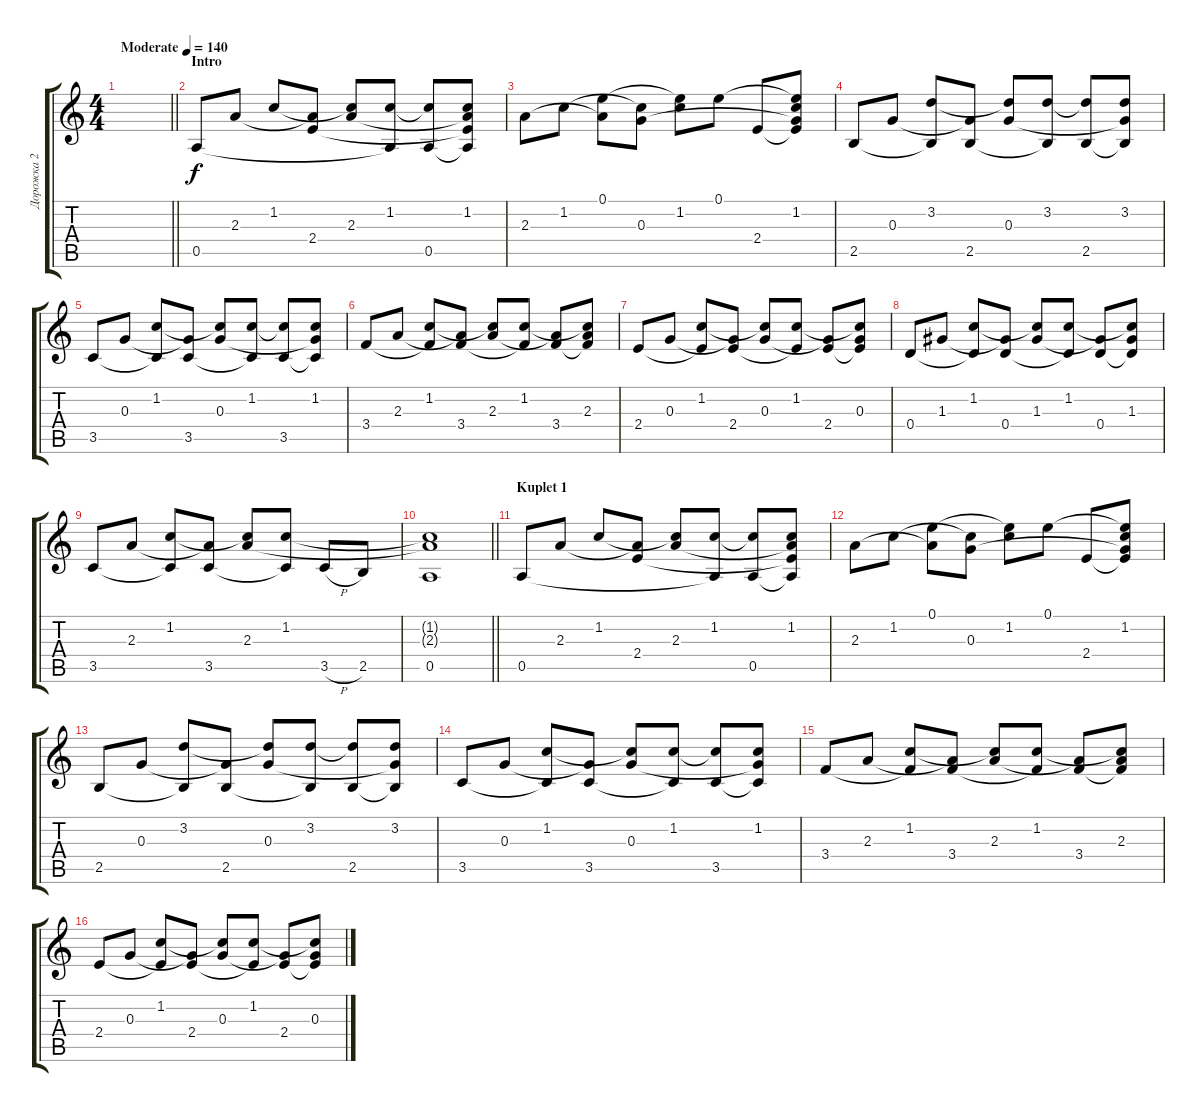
\track ("Дорожка 2" "Дорожка 2") {instrument acousticguitarsteel}
\staff {score tabs}
\tuning (E4 B3 G3 D3 A2 E2) {hide}
\ts (4 4)
\tempo (140 "Moderate")
\clef g2
\barLineRight lightlight
\ks c
|
\section ("" "Intro")
0.5.8 2.3.8 1.2.8 (2.3{t} 2.4).8 (1.2{t} 2.3).8 (1.2 0.5{t}).8 (1.2{t} 0.5).8 (1.2 2.3{t} 2.4{t} 0.5{t}).8 |
2.3.8 1.2.8 (0.1 2.3{t}).8 (1.2{t} 0.3).8 (0.1{t} 1.2).8 0.1.8 2.4.8 (0.1{t} 1.2 0.3{t} 2.4{t}).8 |
2.5.8 0.3.8 (3.2 2.5{t}).8 (0.3{t} 2.5).8 (3.2{t} 0.3).8 (3.2 2.5{t}).8 (3.2{t} 2.5).8 (3.2 0.3{t} 2.5{t}).8 |
3.5.8 0.3.8 (1.2 3.5{t}).8 (0.3{t} 3.5).8 (1.2{t} 0.3).8 (1.2 3.5{t}).8 (1.2{t} 3.5).8 (1.2 0.3{t} 3.5{t}).8 |
3.4.8 2.3.8 (1.2 3.4{t}).8 (2.3{t} 3.4).8 (1.2{t} 2.3).8 (1.2 3.4{t}).8 (2.3{t} 3.4).8 (1.2{t} 2.3 3.4{t}).8 |
2.4.8 0.3.8 (1.2 2.4{t}).8 (0.3{t} 2.4).8 (1.2{t} 0.3).8 (1.2 2.4{t}).8 (0.3{t} 2.4).8 (1.2{t} 0.3 2.4{t}).8 |
0.4.8 1.3.8 (1.2 0.4{t}).8 (1.3{t} 0.4).8 (1.2{t} 1.3).8 (1.2 0.4{t}).8 (1.3{t} 0.4).8 (1.2{t} 1.3 0.4{t}).8 |
3.5.8 2.3.8 (1.2 3.5{t}).8 (2.3{t} 3.5).8 (1.2{t} 2.3).8 (1.2 3.5{t}).8 3.5{h}.8 2.5.8 |
\barLineRight lightlight
(1.2{t} 2.3{t} 0.5).1 |
\section ("" "Kuplet 1")
0.5.8 2.3.8 1.2.8 (2.3{t} 2.4).8 (1.2{t} 2.3).8 (1.2 0.5{t}).8 (1.2{t} 0.5).8 (1.2 2.3{t} 2.4{t} 0.5{t}).8 |
2.3.8 1.2.8 (0.1 2.3{t}).8 (1.2{t} 0.3).8 (0.1{t} 1.2).8 0.1.8 2.4.8 (0.1{t} 1.2 0.3{t} 2.4{t}).8 |
2.5.8 0.3.8 (3.2 2.5{t}).8 (0.3{t} 2.5).8 (3.2{t} 0.3).8 (3.2 2.5{t}).8 (3.2{t} 2.5).8 (3.2 0.3{t} 2.5{t}).8 |
3.5.8 0.3.8 (1.2 3.5{t}).8 (0.3{t} 3.5).8 (1.2{t} 0.3).8 (1.2 3.5{t}).8 (1.2{t} 3.5).8 (1.2 0.3{t} 3.5{t}).8 |
3.4.8 2.3.8 (1.2 3.4{t}).8 (2.3{t} 3.4).8 (1.2{t} 2.3).8 (1.2 3.4{t}).8 (2.3{t} 3.4).8 (1.2{t} 2.3 3.4{t}).8 |
2.4.8 0.3.8 (1.2 2.4{t}).8 (0.3{t} 2.4).8 (1.2{t} 0.3).8 (1.2 2.4{t}).8 (0.3{t} 2.4).8 (1.2{t} 0.3 2.4{t}).8
